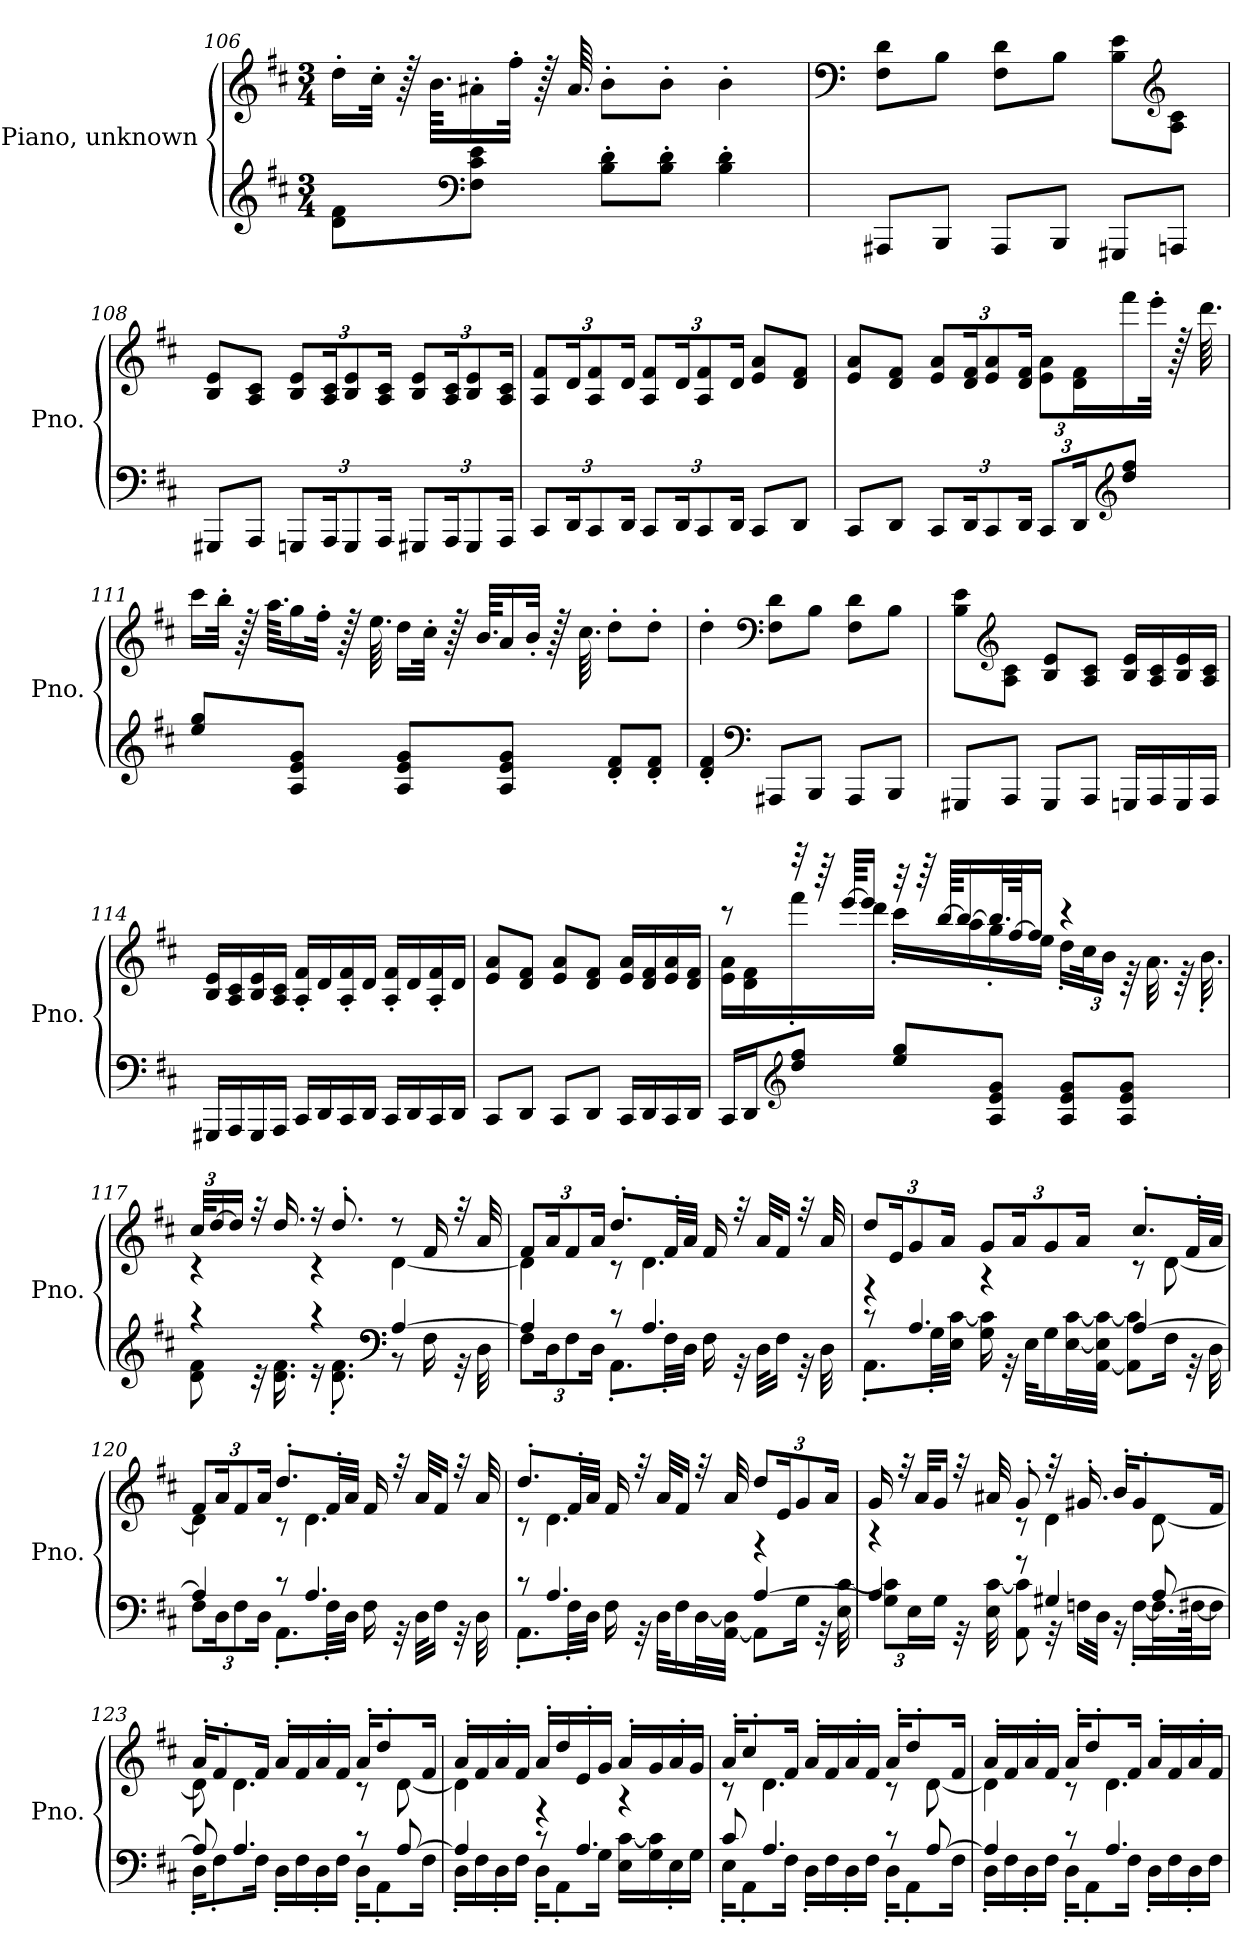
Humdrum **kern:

**kern	**kern
*part1	*part1
*staff2	*staff1
*I"Piano, unknown	*
*I'Pno.	*
!!LO:PB:g=z
*clefG2	*clefG2
*k[f#c#]	*k[f#c#]
*M3/4	*M3/4
=106	=106
8d\ 8f#\L	16dd'\LL
.	32cc#'\JJk
.	128r
.	64.b\KKLL
*clefF4	*
8F#\ 8c#\ 8e\J	16a#X'\
.	32ff#'\JJk
.	128r
.	64.a#/
8B\' 8d\'L	8b'\L
8B\' 8d\'J	8b'\J
4B\' 4d\'	4b'\
=107	=107
*	*clefF4
8AAA#X/L	8F#\ 8d\L
8BBB/J	8B\J
8AAA#/L	8F#\ 8d\L
8BBB/J	8B\J
8GGG#X/L	8B\ 8e\L
*	*clefG2
8AAAn/J	8A\ 8c#\J
=108	=108
8GGG#X/L	8B/ 8e/L
8AAA/J	8A/ 8c#/J
*Xbrackettup	*Xbrackettup
12GGGn/L	12B/ 12e/L
24AAA/K	24A/ 24c#/K
12GGG/	12B/ 12e/
24AAA/Jk	24A/ 24c#/Jk
12GGG#X/L	12B/ 12e/L
24AAA/K	24A/ 24c#/K
12GGG#/	12B/ 12e/
24AAA/Jk	24A/ 24c#/Jk
!!LO:LB:g=z
=109	=109
12CC#/L	12A/ 12f#/L
24DD/K	24d/K
12CC#/	12A/ 12f#/
24DD/Jk	24d/Jk
12CC#/L	12A/ 12f#/L
24DD/K	24d/K
12CC#/	12A/ 12f#/
24DD/Jk	24d/Jk
8CC#/L	8e/ 8a/L
8DD/J	8d/ 8f#/J
=110	=110
8CC#/L	8e/ 8a/L
8DD/J	8d/ 8f#/J
12CC#/L	12e/ 12a/L
24DD/K	24d/ 24f#/K
12CC#/	12e/ 12a/
24DD/Jk	24d/ 24f#/Jk
12CC#/L	12e\ 12a\L
24DD/K	24d\ 24f#\L
*clefG2	*
8dd/ 8ff#/J	16fff#\
.	32eee'\JJk
.	128r
.	64.ddd\
!!LO:LB:g=z
=111	=111
8ee/ 8gg/L	16ccc#\LL
.	32bb'\JJk
.	128r
.	64.aa\KKLL
8A/ 8e/ 8g/J	16gg\
.	32ff#'\JJk
.	128r
.	64.ee\
8A/ 8e/ 8g/L	16dd\LL
.	32cc#'\JJk
.	128r
.	64.b/KKLL
8A/ 8e/ 8g/J	16a/
.	32b'/JJk
.	128r
.	64.cc#\
8d/' 8f#/'L	8dd'\L
8d/' 8f#/'J	8dd'\J
=112	=112
4d/' 4f#/'	4dd'\
*clefF4	*clefF4
8AAA#X/L	8F#\ 8d\L
8BBB/J	8B\J
8AAA#/L	8F#\ 8d\L
8BBB/J	8B\J
=113	=113
8GGG#X/L	8B\ 8e\L
*	*clefG2
8AAA/J	8A\ 8c#\J
8GGG#/L	8B/ 8e/L
8AAA/J	8A/ 8c#/J
16GGGn/LL	16B/ 16e/LL
16AAA/	16A/ 16c#/
16GGG/	16B/ 16e/
16AAA/JJ	16A/ 16c#/JJ
!!LO:LB:g=z
=114	=114
16GGG#X/LL	16B/ 16e/LL
16AAA/	16A/ 16c#/
16GGG#/	16B/ 16e/
16AAA/JJ	16A/ 16c#/JJ
16CC#/LL	16A/' 16f#/'LL
16DD/	16d/
16CC#/	16A/' 16f#/'
16DD/JJ	16d/JJ
16CC#/LL	16A/' 16f#/'LL
16DD/	16d/
16CC#/	16A/' 16f#/'
16DD/JJ	16d/JJ
=115	=115
8CC#/L	8e/ 8a/L
8DD/J	8d/ 8f#/J
8CC#/L	8e/ 8a/L
8DD/J	8d/ 8f#/J
16CC#/LL	16e/ 16a/LL
16DD/	16d/ 16f#/
16CC#/	16e/ 16a/
16DD/JJ	16d/ 16f#/JJ
!!LO:LB:g=z
=116	=116
*	*^
16CC#/LL	8r	16e\ 16a\LL
16DD/J	.	16d\ 16f#\
*clefG2	*	*
8dd/ 8ff#/J	32r	16fff#'\
.	64r	.
.	[64eee/KKLL	.
.	16eee/JJ]	16ddd\JJ
8ee/ 8gg/L	32r	16ccc#'\LL
.	64r	.
.	[64bb/KKLL	.
.	16bb/_	16aa\
8A/ 8e/ 8g/J	32.bb/L]	16gg'\
.	[64ff#/JK	.
.	16ff#/JJ]	16ee\JJ
8A/ 8e/ 8g/L	4r	16dd'\LL
.	.	48cc#\K
.	.	24b\JJ
8A/ 8e/ 8g/J	.	64r
.	.	32.a\
.	.	64r
.	.	32.b'\
=117	=117	=117
*^	*	*
4r	8d\ 8f#\	48cc#/KLL	4r
.	.	[24dd/	.
.	.	16dd/JJ]	.
.	32r	32r	.
.	16.d\ 16.f#\	16.dd/	.
4r	16r	16r	4r
.	8.d\' 8.f#\'	8.dd'/	.
*clefF4	*	*	*
[4A/	8r	8r	[4d\
.	16F#\	16f#/	.
.	32r	32r	.
.	32D\	32a/	.
!!LO:LB:g=z	!!
=118	=118	=118	=118
4A/]	12F#\L	12f#/L	4d\]
.	24D\K	24a/K	.
.	12F#\	12f#/	.
.	24D\Jk	24a/Jk	.
8r	8.AA'\L	8.dd'/L	8r
4.A/	.	.	4.d\
.	32F#'\LL	32f#'/LL	.
.	32D\JJJ	32a/JJJ	.
.	16F#\	16f#/	.
.	32r	32r	.
.	32D\KLL	32a/KLL	.
.	16F#\JJ	16f#/JJ	.
.	32r	32r	.
.	32D\	32a/	.
=119	=119	=119	=119
8r	8.AA'\L	12dd/L	4r
.	.	24e/K	.
4.A/	.	12g/	.
.	32G'\LL	.	.
.	.	24a/Jk	.
.	32E\ [32c#\JJJ	.	.
.	16G\ 16c#\]	12g/L	4r
.	32r	.	.
.	.	24a/K	.
.	32E\KLL	.	.
.	16G\	12g/	.
.	[32E\ [32c#\L	.	.
.	.	24a/Jk	.
.	[32AA\ 32E\] 32c#\_JJJ	.	.
[4A/	8AA\] 8c#\]L	8.cc#'/L	8r
.	16F#\Jk	.	[8d\
.	32r	32f#'/LL	.
.	32D\	32a/JJJ	.
!!LO:PB:g=z	!!
=120	=120	=120	=120
4A/]	12F#\L	12f#/L	4d\]
.	24D\K	24a/K	.
.	12F#\	12f#/	.
.	24D\Jk	24a/Jk	.
8r	8.AA'\L	8.dd'/L	8r
4.A/	.	.	4.d\
.	32F#'\LL	32f#'/LL	.
.	32D\JJJ	32a/JJJ	.
.	16F#\	16f#/	.
.	32r	32r	.
.	32D\KLL	32a/KLL	.
.	16F#\JJ	16f#/JJ	.
.	32r	32r	.
.	32D\	32a/	.
=121	=121	=121	=121
8r	8.AA'\L	8.dd'/L	8r
4.A/	.	.	4.d\
.	32F#'\LL	32f#'/LL	.
.	32D\JJJ	32a/JJJ	.
.	16F#\	16f#/	.
.	32r	32r	.
.	32D\KLL	32a/KLL	.
.	16F#\	16f#/JJ	.
.	[32D\L	32r	.
.	[32AA\ 32D\]JJJ	32a/	.
[4A/	8AA\L]	12dd/L	4r
.	.	24e/K	.
.	16G\Jk	12g/	.
.	32r	.	.
.	.	24a/Jk	.
.	32E\ [32c#\	.	.
!!LO:LB:g=z	!!
=122	=122	=122	=122
4A/]	12G\ 12c#\]L	16g/	4r
.	.	32r	.
.	24E\L	.	.
.	.	32a/KLL	.
.	16G\JJ	16g/JJ	.
.	32r	32r	.
.	32E\ [32c#\	32a#X/	.
8r	8AA\ 8c#\]	8g'/	8r
4G#X/	32r	32r	4d\
.	16Fn\LL	16.g#X'/	.
.	32D\JJk	.	.
.	16r	16b'/KL	.
.	[16F'\LL	8g#'/	.
[8A/	32.F\L]	.	[8d\
.	[64F#X\JK	.	.
.	16F#\JJ]	16f#/Jk	.
=123	=123	=123	=123
8A/]	16D'\KL	16a'/KL	8d\]
.	8F#'\	8f#'/	.
4.A/	.	.	4.d\
.	16F#\Jk	16f#/Jk	.
.	16D'\LL	16a'/LL	.
.	16F#\	16f#/	.
.	16D'\	16a'/	.
.	16F#\JJ	16f#/JJ	.
8r	16D'\KL	16a'/KL	8r
.	8AA'\	8dd'/	.
[8A/	.	.	[8d\
.	16F#\Jk	16f#/Jk	.
!!LO:LB:g=z	!!
=124	=124	=124	=124
4A/]	16D'\LL	16a'/LL	4d\]
.	16F#\	16f#/	.
.	16D'\	16a'/	.
.	16F#\JJ	16f#/JJ	.
8r	16D'\KL	16a'/LL	4r
.	8AA'\	16dd/	.
4.A/	.	16e'/	.
.	16G\Jk	16g/JJ	.
.	16E\ [16c#\LL	16a'/LL	4r
.	16G\ 16c#\]	16g/	.
.	16E'\	16a'/	.
.	16G\JJ	16g/JJ	.
=125	=125	=125	=125
8c#/	16E'\KL	16a'/KL	8r
.	8AA'\	8cc#'/	.
4.A/	.	.	4.d\
.	16F#\Jk	16f#/Jk	.
.	16D'\LL	16a'/LL	.
.	16F#\	16f#/	.
.	16D'\	16a'/	.
.	16F#\JJ	16f#/JJ	.
8r	16D'\KL	16a'/KL	8r
.	8AA'\	8dd'/	.
[8A/	.	.	[8d\
.	16F#\Jk	16f#/Jk	.
=126	=126	=126	=126
4A/]	16D'\LL	16a'/LL	4d\]
.	16F#\	16f#/	.
.	16D'\	16a'/	.
.	16F#\JJ	16f#/JJ	.
8r	16D'\KL	16a'/KL	8r
.	8AA'\	8dd'/	.
4.A/	.	.	4.d\
.	16F#\Jk	16f#/Jk	.
.	16D'\LL	16a'/LL	.
.	16F#\	16f#/	.
.	16D'\	16a'/	.
.	16F#\JJ	16f#/JJ	.
*v	*v	*	*
*	*v	*v
=	=
*-	*-
